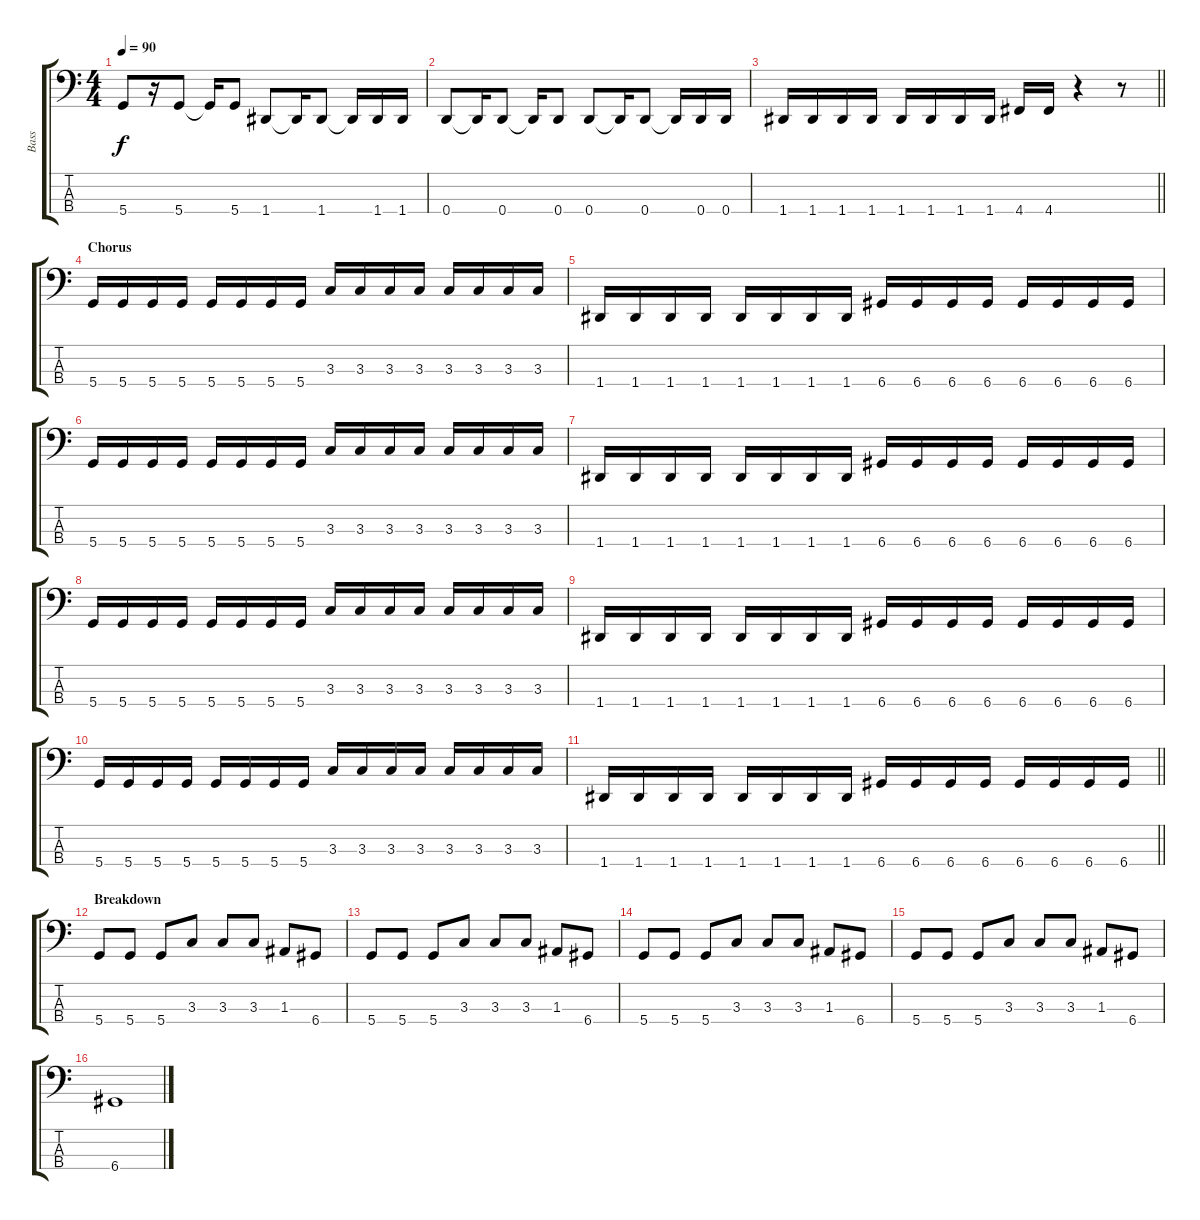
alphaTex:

\track ("Bass" "Bass") {instrument electricbasspick}
\staff {score tabs}
\tuning (G2 D2 A1 D1) {hide}
\ts (4 4)
\tempo 90
\clef f4
\ks c
5.4.8{dy f} r.16 5.4.8 5.4{t}.16 5.4.8 1.4.8 1.4{t}.16 1.4.8 1.4{t}.16 1.4.16 1.4.16 |
0.4.8 0.4{t}.16 0.4.8 0.4{t}.16 0.4.8 0.4.8 0.4{t}.16 0.4.8 0.4{t}.16 0.4.16 0.4.16 |
\barLineRight lightlight
1.4.16 1.4.16 1.4.16 1.4.16 1.4.16 1.4.16 1.4.16 1.4.16 4.4.16 4.4.16 r.4 r.8 |
\section ("" "Chorus")
5.4.16 5.4.16 5.4.16 5.4.16 5.4.16 5.4.16 5.4.16 5.4.16 3.3.16 3.3.16 3.3.16 3.3.16 3.3.16 3.3.16 3.3.16 3.3.16 |
1.4.16 1.4.16 1.4.16 1.4.16 1.4.16 1.4.16 1.4.16 1.4.16 6.4.16 6.4.16 6.4.16 6.4.16 6.4.16 6.4.16 6.4.16 6.4.16 |
5.4.16 5.4.16 5.4.16 5.4.16 5.4.16 5.4.16 5.4.16 5.4.16 3.3.16 3.3.16 3.3.16 3.3.16 3.3.16 3.3.16 3.3.16 3.3.16 |
1.4.16 1.4.16 1.4.16 1.4.16 1.4.16 1.4.16 1.4.16 1.4.16 6.4.16 6.4.16 6.4.16 6.4.16 6.4.16 6.4.16 6.4.16 6.4.16 |
5.4.16 5.4.16 5.4.16 5.4.16 5.4.16 5.4.16 5.4.16 5.4.16 3.3.16 3.3.16 3.3.16 3.3.16 3.3.16 3.3.16 3.3.16 3.3.16 |
1.4.16 1.4.16 1.4.16 1.4.16 1.4.16 1.4.16 1.4.16 1.4.16 6.4.16 6.4.16 6.4.16 6.4.16 6.4.16 6.4.16 6.4.16 6.4.16 |
5.4.16 5.4.16 5.4.16 5.4.16 5.4.16 5.4.16 5.4.16 5.4.16 3.3.16 3.3.16 3.3.16 3.3.16 3.3.16 3.3.16 3.3.16 3.3.16 |
\barLineRight lightlight
1.4.16 1.4.16 1.4.16 1.4.16 1.4.16 1.4.16 1.4.16 1.4.16 6.4.16 6.4.16 6.4.16 6.4.16 6.4.16 6.4.16 6.4.16 6.4.16 |
\section ("" "Breakdown")
5.4.8 5.4.8 5.4.8 3.3.8 3.3.8 3.3.8 1.3.8 6.4.8 |
5.4.8 5.4.8 5.4.8 3.3.8 3.3.8 3.3.8 1.3.8 6.4.8 |
5.4.8 5.4.8 5.4.8 3.3.8 3.3.8 3.3.8 1.3.8 6.4.8 |
5.4.8 5.4.8 5.4.8 3.3.8 3.3.8 3.3.8 1.3.8 6.4.8 |
6.4.1
